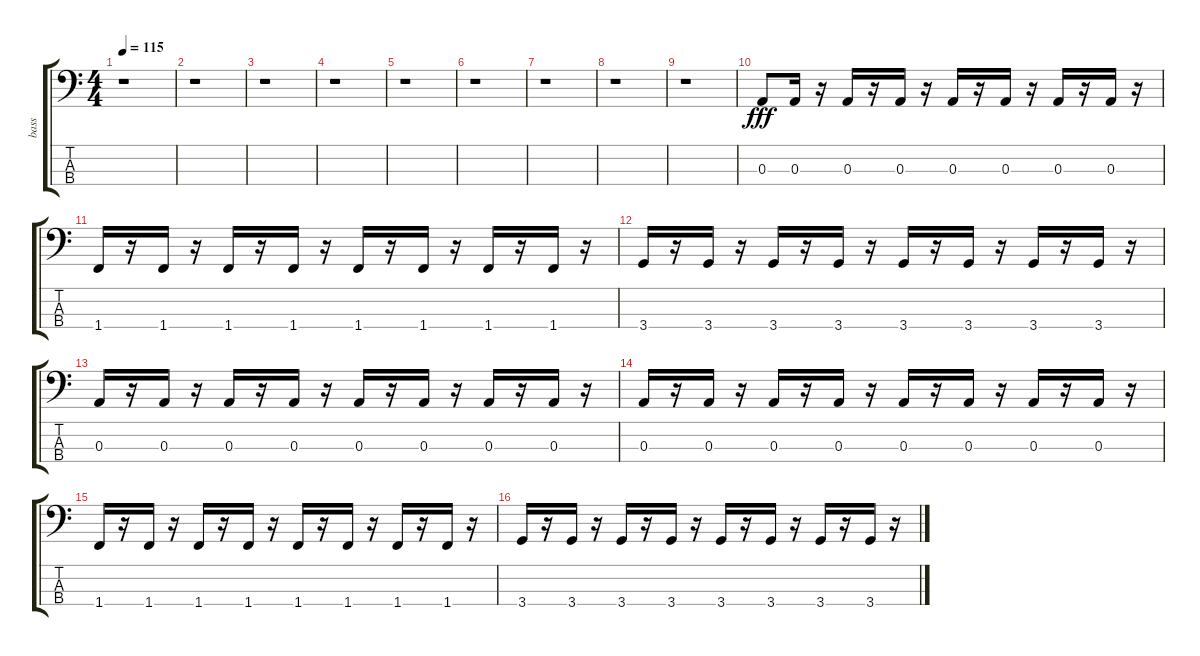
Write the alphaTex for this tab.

\track ("bass" "bass") {instrument fretlessbass}
\staff {score tabs}
\tuning (G2 D2 A1 E1) {hide}
\ts (4 4)
\tempo 115
\clef f4
\ks c
r.1{dy fff} |
r.1 |
r.1 |
r.1 |
r.1 |
r.1 |
r.1 |
r.1 |
r.1 |
0.3.8 0.3.16 r.16 0.3.16 r.16 0.3.16 r.16 0.3.16 r.16 0.3.16 r.16 0.3.16 r.16 0.3.16 r.16 |
1.4.16 r.16 1.4.16 r.16 1.4.16 r.16 1.4.16 r.16 1.4.16 r.16 1.4.16 r.16 1.4.16 r.16 1.4.16 r.16 |
3.4.16 r.16 3.4.16 r.16 3.4.16 r.16 3.4.16 r.16 3.4.16 r.16 3.4.16 r.16 3.4.16 r.16 3.4.16 r.16 |
0.3.16 r.16 0.3.16 r.16 0.3.16 r.16 0.3.16 r.16 0.3.16 r.16 0.3.16 r.16 0.3.16 r.16 0.3.16 r.16 |
0.3.16 r.16 0.3.16 r.16 0.3.16 r.16 0.3.16 r.16 0.3.16 r.16 0.3.16 r.16 0.3.16 r.16 0.3.16 r.16 |
1.4.16 r.16 1.4.16 r.16 1.4.16 r.16 1.4.16 r.16 1.4.16 r.16 1.4.16 r.16 1.4.16 r.16 1.4.16 r.16 |
3.4.16 r.16 3.4.16 r.16 3.4.16 r.16 3.4.16 r.16 3.4.16 r.16 3.4.16 r.16 3.4.16 r.16 3.4.16 r.16
